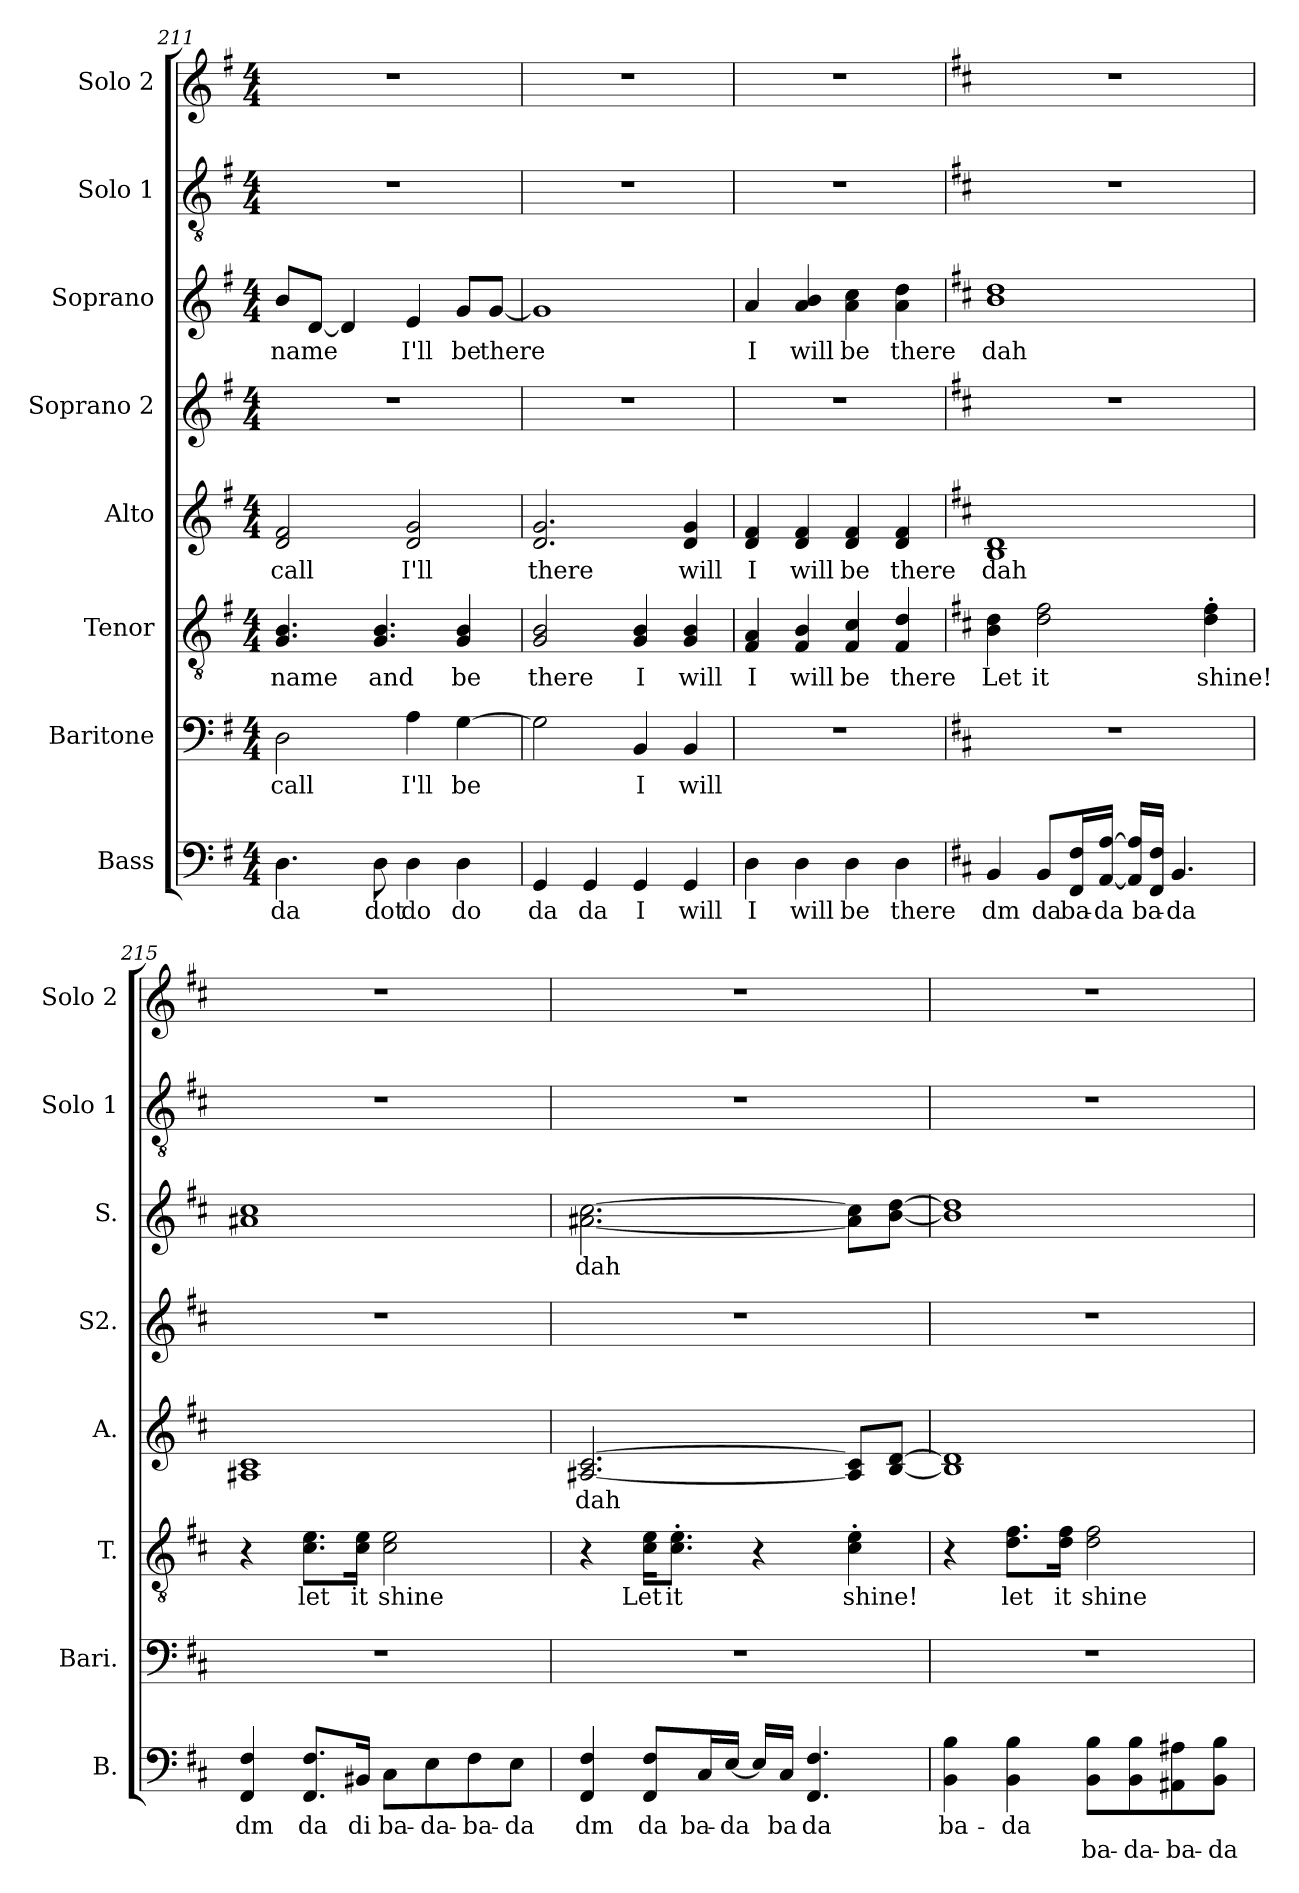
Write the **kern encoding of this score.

**kern	**text	**text	**kern	**text	**kern	**text	**kern	**text	**kern	**kern	**text	**kern	**kern
*part8	*part8	*part8	*part7	*part7	*part6	*part6	*part5	*part5	*part4	*part3	*part3	*part2	*part1
*staff8	*staff8	*staff8	*staff7	*staff7	*staff6	*staff6	*staff5	*staff5	*staff4	*staff3	*staff3	*staff2	*staff1
*I"Bass	*	*	*I"Baritone	*	*I"Tenor	*	*I"Alto	*	*I"Soprano 2	*I"Soprano	*	*I"Solo 1	*I"Solo 2
*I'B.	*	*	*I'Bari.	*	*I'T.	*	*I'A.	*	*I'S2.	*I'S.	*	*I'Solo 1	*I'Solo 2
*clefF4	*	*	*clefF4	*	*clefGv2	*	*clefG2	*	*clefG2	*clefG2	*	*clefGv2	*clefG2
*k[f#]	*	*	*k[f#]	*	*k[f#]	*	*k[f#]	*	*k[f#]	*k[f#]	*	*k[f#]	*k[f#]
*M4/4	*	*	*M4/4	*	*M4/4	*	*M4/4	*	*M4/4	*M4/4	*	*M4/4	*M4/4
=211	=211	=211	=211	=211	=211	=211	=211	=211	=211	=211	=211	=211	=211
!	!LO:LY:b	!	!	!LO:LY:b	!	!LO:LY:b	!	!LO:LY:b	!	!	!LO:LY:b	!	!
4.D\	da	.	2D\	call	4.G/ 4.B/	name	2d/ 2f#/	call	1r	8b/L	name	1r	1r
.	.	.	.	.	.	.	.	.	.	[8d/J	.	.	.
.	.	.	.	.	.	.	.	.	.	4d/]	.	.	.
!	!LO:LY:b	!	!	!	!	!LO:LY:b	!	!	!	!	!	!	!
8D\	dot	.	.	.	4.G/ 4.B/	and	.	.	.	.	.	.	.
!	!LO:LY:b	!	!	!LO:LY:b	!	!	!	!LO:LY:b	!	!	!LO:LY:b	!	!
4D\	do	.	4A\	I'll	.	.	2d/ 2g/	I'll	.	4e/	I'll	.	.
!	!LO:LY:b	!	!	!LO:LY:b	!	!LO:LY:b	!	!	!	!	!LO:LY:b	!	!
4D\	do	.	[4G\	be	4G/ 4B/	be	.	.	.	8g/L	be	.	.
!	!	!	!	!	!	!	!	!	!	!	!LO:LY:b	!	!
.	.	.	.	.	.	.	.	.	.	[8g/J	there	.	.
=212	=212	=212	=212	=212	=212	=212	=212	=212	=212	=212	=212	=212	=212
!	!LO:LY:b	!	!	!	!	!LO:LY:b	!	!LO:LY:b	!	!	!	!	!
4GG/	da	.	2G\]	.	2G/ 2B/	there	2.d/ 2.g/	there	1r	1g]	.	1r	1r
!	!LO:LY:b	!	!	!	!	!	!	!	!	!	!	!	!
4GG/	da	.	.	.	.	.	.	.	.	.	.	.	.
!	!LO:LY:b	!	!	!LO:LY:b	!	!LO:LY:b	!	!	!	!	!	!	!
4GG/	I	.	4BB/	I	4G/ 4B/	I	.	.	.	.	.	.	.
!	!LO:LY:b	!	!	!LO:LY:b	!	!LO:LY:b	!	!LO:LY:b	!	!	!	!	!
4GG/	will	.	4BB/	will	4G/ 4B/	will	4d/ 4g/	will	.	.	.	.	.
!!LO:PB:g=z
=213	=213	=213	=213	=213	=213	=213	=213	=213	=213	=213	=213	=213	=213
!	!LO:LY:b	!	!	!	!	!LO:LY:b	!	!LO:LY:b	!	!	!LO:LY:b	!	!
4D\	I	.	1r	.	4F#/ 4A/	I	4d/ 4f#/	I	1r	4a/	I	1r	1r
!	!LO:LY:b	!	!	!	!	!LO:LY:b	!	!LO:LY:b	!	!	!LO:LY:b	!	!
4D\	will	.	.	.	4F#/ 4B/	will	4d/ 4f#/	will	.	4a/ 4b/	will	.	.
!	!LO:LY:b	!	!	!	!	!LO:LY:b	!	!LO:LY:b	!	!	!LO:LY:b	!	!
4D\	be	.	.	.	4F#/ 4c/	be	4d/ 4f#/	be	.	4a\ 4cc\	be	.	.
!	!LO:LY:b	!	!	!	!	!LO:LY:b	!	!LO:LY:b	!	!	!LO:LY:b	!	!
4D\	there	.	.	.	4F#/ 4d/	there	4d/ 4f#/	there	.	4a\ 4dd\	there	.	.
=214	=214	=214	=214	=214	=214	=214	=214	=214	=214	=214	=214	=214	=214
!!LO:REH:place=s1:a:B:fs=14:t=Let the Sunshine In- The 5th Dimension
*k[f#c#]	*	*	*k[f#c#]	*	*k[f#c#]	*	*k[f#c#]	*	*k[f#c#]	*k[f#c#]	*	*k[f#c#]	*k[f#c#]
*	*	*	*	*	*	*	*	*	*	*	*	*	*MM112
!	!LO:LY:b	!	!	!	!	!LO:LY:b	!	!LO:LY:b	!	!	!LO:LY:b	!	!
4BB/	dm	.	1r	.	4B\ 4d\	Let	1B 1d	dah	1r	1b 1dd	dah	1r	1r
!	!LO:LY:b	!	!	!	!	!LO:LY:b	!	!	!	!	!	!	!
8BB/L	da	.	.	.	2d\ 2f#\	it	.	.	.	.	.	.	.
!	!LO:LY:b	!	!	!	!	!	!	!	!	!	!	!	!
16FF#/ 16F#/L	ba-	.	.	.	.	.	.	.	.	.	.	.	.
!	!LO:LY:b	!	!	!	!	!	!	!	!	!	!	!	!
[16AA/ [16A/JJ	-da	.	.	.	.	.	.	.	.	.	.	.	.
16AA/] 16A/]LL	.	.	.	.	.	.	.	.	.	.	.	.	.
!	!LO:LY:b	!	!	!	!	!	!	!	!	!	!	!	!
16FF#/ 16F#/JJ	ba-	.	.	.	.	.	.	.	.	.	.	.	.
!	!LO:LY:b	!	!	!	!	!	!	!	!	!	!	!	!
4.BB/	-da	.	.	.	.	.	.	.	.	.	.	.	.
!	!	!	!	!	!	!LO:LY:b	!	!	!	!	!	!	!
.	.	.	.	.	4d\' 4f#\'	shine!	.	.	.	.	.	.	.
=215	=215	=215	=215	=215	=215	=215	=215	=215	=215	=215	=215	=215	=215
!	!LO:LY:b	!	!	!	!	!	!	!	!	!	!	!	!
4FF#/ 4F#/	dm	.	1r	.	4r	.	1A#X 1c#	.	1r	1a#X 1cc#	.	1r	1r
!	!LO:LY:b	!	!	!	!	!LO:LY:b	!	!	!	!	!	!	!
8.FF#/ 8.F#/L	da	.	.	.	8.c#\ 8.e\L	let	.	.	.	.	.	.	.
!	!LO:LY:b	!	!	!	!	!LO:LY:b	!	!	!	!	!	!	!
16BB#X/Jk	di	.	.	.	16c#\ 16e\Jk	it	.	.	.	.	.	.	.
!	!LO:LY:b	!	!	!	!	!LO:LY:b	!	!	!	!	!	!	!
8C#\L	ba-	.	.	.	2c#\ 2e\	shine	.	.	.	.	.	.	.
!	!LO:LY:b	!	!	!	!	!	!	!	!	!	!	!	!
8E\	-da-	.	.	.	.	.	.	.	.	.	.	.	.
!	!LO:LY:b	!	!	!	!	!	!	!	!	!	!	!	!
8F#\	-ba-	.	.	.	.	.	.	.	.	.	.	.	.
!	!LO:LY:b	!	!	!	!	!	!	!	!	!	!	!	!
8E\J	-da	.	.	.	.	.	.	.	.	.	.	.	.
=216	=216	=216	=216	=216	=216	=216	=216	=216	=216	=216	=216	=216	=216
!	!LO:LY:b	!	!	!	!	!	!	!LO:LY:b	!	!	!LO:LY:b	!	!
4FF#/ 4F#/	dm	.	1r	.	4r	.	[2.A#X/ [2.c#/	dah	1r	[2.a#X\ [2.cc#\	dah	1r	1r
!	!LO:LY:b	!	!	!	!	!LO:LY:b	!	!	!	!	!	!	!
8FF#/ 8F#/L	da	.	.	.	16c#\ 16e\KL	Let	.	.	.	.	.	.	.
!	!	!	!	!	!	!LO:LY:b	!	!	!	!	!	!	!
.	.	.	.	.	8.c#\' 8.e\'J	it	.	.	.	.	.	.	.
!	!LO:LY:b	!	!	!	!	!	!	!	!	!	!	!	!
16C#/L	ba-	.	.	.	.	.	.	.	.	.	.	.	.
!	!LO:LY:b	!	!	!	!	!	!	!	!	!	!	!	!
[16E/JJ	-da	.	.	.	.	.	.	.	.	.	.	.	.
16E/LL]	.	.	.	.	4r	.	.	.	.	.	.	.	.
!	!LO:LY:b	!	!	!	!	!	!	!	!	!	!	!	!
16C#/JJ	ba	.	.	.	.	.	.	.	.	.	.	.	.
!	!LO:LY:b	!	!	!	!	!	!	!	!	!	!	!	!
4.FF#/ 4.F#/	da	.	.	.	.	.	.	.	.	.	.	.	.
!	!	!	!	!	!	!LO:LY:b	!	!	!	!	!	!	!
.	.	.	.	.	4c#\' 4e\'	shine!	8A#/] 8c#/]L	.	.	8a#\] 8cc#\]L	.	.	.
.	.	.	.	.	.	.	[8B/ [8d/J	.	.	[8b\ [8dd\J	.	.	.
!!LO:LB:g=z
=217	=217	=217	=217	=217	=217	=217	=217	=217	=217	=217	=217	=217	=217
!	!LO:LY:b	!	!	!	!	!	!	!	!	!	!	!	!
4BB\ 4B\	ba-	.	1r	.	4r	.	1B] 1d]	.	1r	1b] 1dd]	.	1r	1r
!	!LO:LY:b	!	!	!	!	!LO:LY:b	!	!	!	!	!	!	!
4BB\ 4B\	-da	.	.	.	8.d\ 8.f#\L	let	.	.	.	.	.	.	.
!	!	!	!	!	!	!LO:LY:b	!	!	!	!	!	!	!
.	.	.	.	.	16d\ 16f#\Jk	it	.	.	.	.	.	.	.
!	!	!LO:LY:b	!	!	!	!LO:LY:b	!	!	!	!	!	!	!
8BB\ 8B\L	.	ba-	.	.	2d\ 2f#\	shine	.	.	.	.	.	.	.
!	!	!LO:LY:b	!	!	!	!	!	!	!	!	!	!	!
8BB\ 8B\	.	-da-	.	.	.	.	.	.	.	.	.	.	.
!	!	!LO:LY:b	!	!	!	!	!	!	!	!	!	!	!
8AA#X\ 8A#X\	.	-ba-	.	.	.	.	.	.	.	.	.	.	.
!	!	!LO:LY:b	!	!	!	!	!	!	!	!	!	!	!
8BB\ 8B\J	.	-da	.	.	.	.	.	.	.	.	.	.	.
=	=	=	=	=	=	=	=	=	=	=	=	=	=
*-	*-	*-	*-	*-	*-	*-	*-	*-	*-	*-	*-	*-	*-
